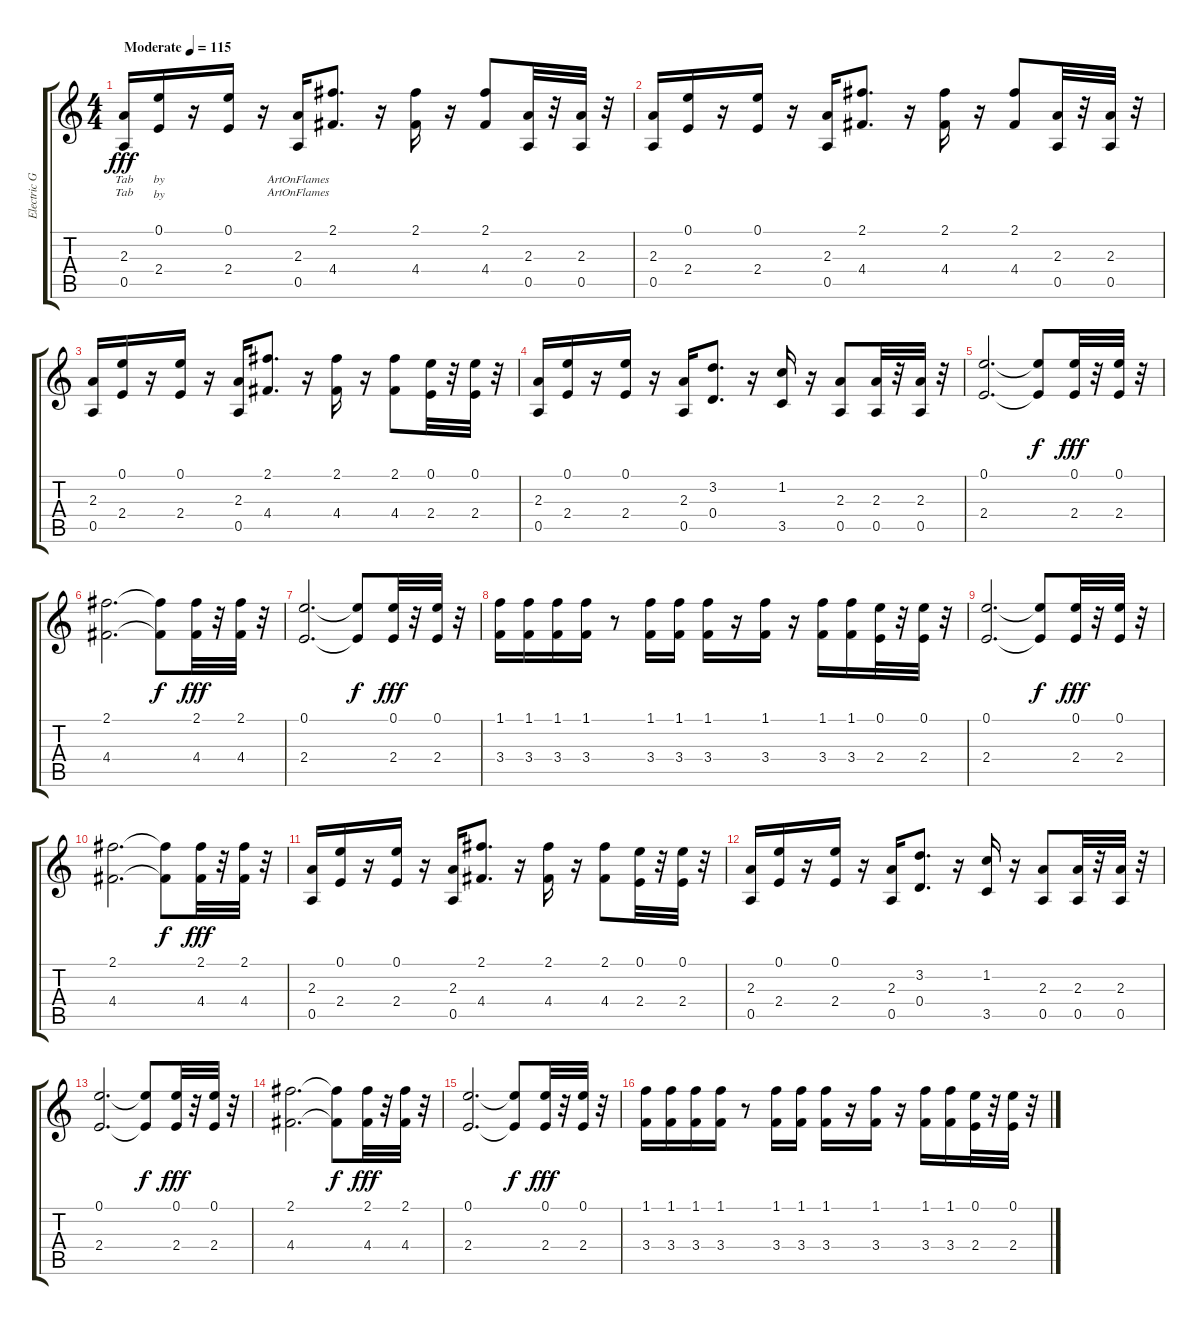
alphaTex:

\track ("Electric Guitar" "Electric G") {instrument electricguitarclean}
\staff {score tabs}
\tuning (E4 B3 G3 D3 A2 E2) {hide}
\ts (4 4)
\tempo (115 "Moderate")
\clef g2
\ks c
(2.3 0.5).16{lyrics (0 "Tab") lyrics (1 "Tab") lyrics (2 "") lyrics (3 "") lyrics (4 "") dy fff instrument electricguitarclean} (0.1 2.4).16{lyrics (0 "by") lyrics (1 "by") lyrics (2 "") lyrics (3 "") lyrics (4 "")} r.16 (0.1 2.4).16{lyrics (0 "") lyrics (1 "") lyrics (2 "") lyrics (3 "") lyrics (4 "")} r.16 (2.3 0.5).16{lyrics (0 "ArtOnFlames") lyrics (1 "ArtOnFlames") lyrics (2 "") lyrics (3 "") lyrics (4 "")} (2.1 4.4).8{d} r.16 (2.1 4.4).16 r.16 (2.1 4.4).8 (2.3 0.5).32 r.32 (2.3 0.5).32 r.32 |
(2.3 0.5).16 (0.1 2.4).16 r.16 (0.1 2.4).16 r.16 (2.3 0.5).16 (2.1 4.4).8{d} r.16 (2.1 4.4).16 r.16 (2.1 4.4).8 (2.3 0.5).32 r.32 (2.3 0.5).32 r.32 |
(2.3 0.5).16 (0.1 2.4).16 r.16 (0.1 2.4).16 r.16 (2.3 0.5).16 (2.1 4.4).8{d} r.16 (2.1 4.4).16 r.16 (2.1 4.4).8 (0.1 2.4).32 r.32 (0.1 2.4).32 r.32 |
(2.3 0.5).16 (0.1 2.4).16 r.16 (0.1 2.4).16 r.16 (2.3 0.5).16 (3.2 0.4).8{d} r.16 (1.2 3.5).16 r.16 (2.3 0.5).8 (2.3 0.5).32 r.32 (2.3 0.5).32 r.32 |
(0.1 2.4).2{d} (0.1{t} 2.4{t}).8{dy f} (0.1 2.4).32{dy fff} r.32 (0.1 2.4).32 r.32 |
(2.1 4.4).2{d} (2.1{t} 4.4{t}).8{dy f} (2.1 4.4).32{dy fff} r.32 (2.1 4.4).32 r.32 |
(0.1 2.4).2{d} (0.1{t} 2.4{t}).8{dy f} (0.1 2.4).32{dy fff} r.32 (0.1 2.4).32 r.32 |
(1.1 3.4).16 (1.1 3.4).16 (1.1 3.4).16 (1.1 3.4).16 r.8 (1.1 3.4).16 (1.1 3.4).16 (1.1 3.4).16 r.16 (1.1 3.4).16 r.16 (1.1 3.4).16 (1.1 3.4).16 (0.1 2.4).32 r.32 (0.1 2.4).32 r.32 |
(0.1 2.4).2{d} (0.1{t} 2.4{t}).8{dy f} (0.1 2.4).32{dy fff} r.32 (0.1 2.4).32 r.32 |
(2.1 4.4).2{d} (2.1{t} 4.4{t}).8{dy f} (2.1 4.4).32{dy fff} r.32 (2.1 4.4).32 r.32 |
(2.3 0.5).16 (0.1 2.4).16 r.16 (0.1 2.4).16 r.16 (2.3 0.5).16 (2.1 4.4).8{d} r.16 (2.1 4.4).16 r.16 (2.1 4.4).8 (0.1 2.4).32 r.32 (0.1 2.4).32 r.32 |
(2.3 0.5).16 (0.1 2.4).16 r.16 (0.1 2.4).16 r.16 (2.3 0.5).16 (3.2 0.4).8{d} r.16 (1.2 3.5).16 r.16 (2.3 0.5).8 (2.3 0.5).32 r.32 (2.3 0.5).32 r.32 |
(0.1 2.4).2{d} (0.1{t} 2.4{t}).8{dy f} (0.1 2.4).32{dy fff} r.32 (0.1 2.4).32 r.32 |
(2.1 4.4).2{d} (2.1{t} 4.4{t}).8{dy f} (2.1 4.4).32{dy fff} r.32 (2.1 4.4).32 r.32 |
(0.1 2.4).2{d} (0.1{t} 2.4{t}).8{dy f} (0.1 2.4).32{dy fff} r.32 (0.1 2.4).32 r.32 |
(1.1 3.4).16 (1.1 3.4).16 (1.1 3.4).16 (1.1 3.4).16 r.8 (1.1 3.4).16 (1.1 3.4).16 (1.1 3.4).16 r.16 (1.1 3.4).16 r.16 (1.1 3.4).16 (1.1 3.4).16 (0.1 2.4).32 r.32 (0.1 2.4).32 r.32
